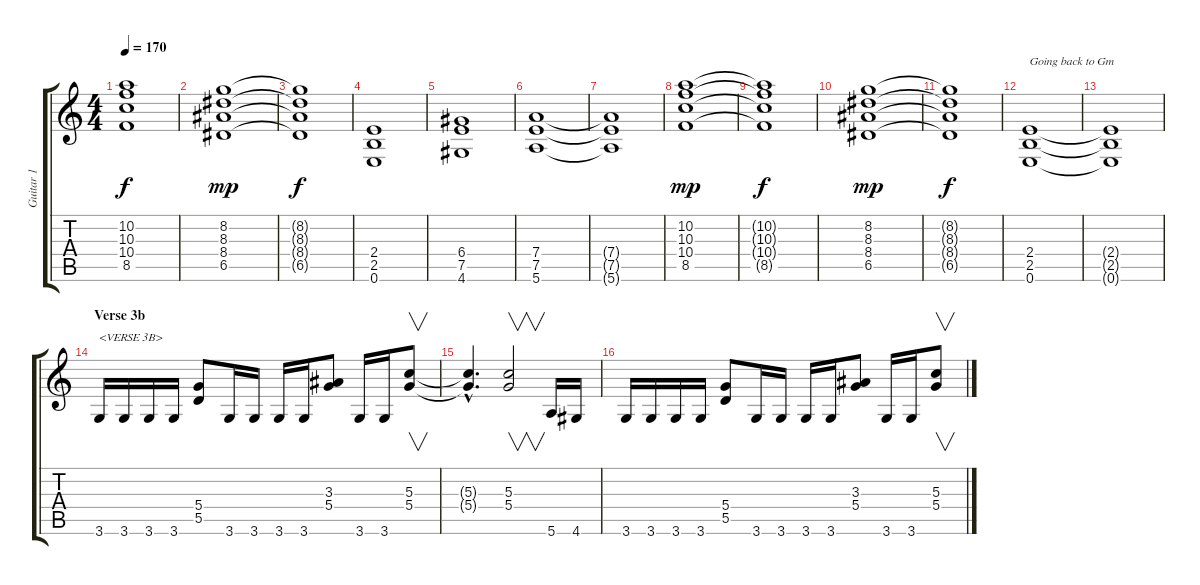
\track ("Guitar 1" "Guitar 1") {instrument distortionguitar}
\staff {score tabs}
\tuning (E4 B3 G3 D3 A2 E2) {hide}
\ts (4 4)
\tempo 170
\clef g2
\ks c
(10.2{t} 10.3{t} 10.4{t} 8.5{t}).1{dy f} |
(8.2 8.3 8.4 6.5).1{dy mp} |
(8.2{t} 8.3{t} 8.4{t} 6.5{t}).1{dy f} |
(2.4 2.5 0.6).1 |
(6.4 7.5 4.6).1 |
(7.4 7.5 5.6).1 |
(7.4{t} 7.5{t} 5.6{t}).1 |
(10.2 10.3 10.4 8.5).1{dy mp} |
(10.2{t} 10.3{t} 10.4{t} 8.5{t}).1{dy f} |
(8.2 8.3 8.4 6.5).1{dy mp} |
(8.2{t} 8.3{t} 8.4{t} 6.5{t}).1{dy f} |
(2.4 2.5 0.6).1{txt "Going back to Gm"} |
(2.4{t} 2.5{t} 0.6{t}).1 |
\section ("" "Verse 3b")
3.6.16{txt "<VERSE 3B>"} 3.6.16 3.6.16 3.6.16 (5.4 5.5).8 3.6.16 3.6.16 3.6.16 3.6.16 (3.3 5.4).8 3.6.16 3.6.16 (5.3 5.4).8{v} |
(5.3{hac t} 5.4{hac t}).4{d} (5.3 5.4).2{v} 5.6.16 4.6.16 |
3.6.16 3.6.16 3.6.16 3.6.16 (5.4 5.5).8 3.6.16 3.6.16 3.6.16 3.6.16 (3.3 5.4).8 3.6.16 3.6.16 (5.3 5.4).8{v}
